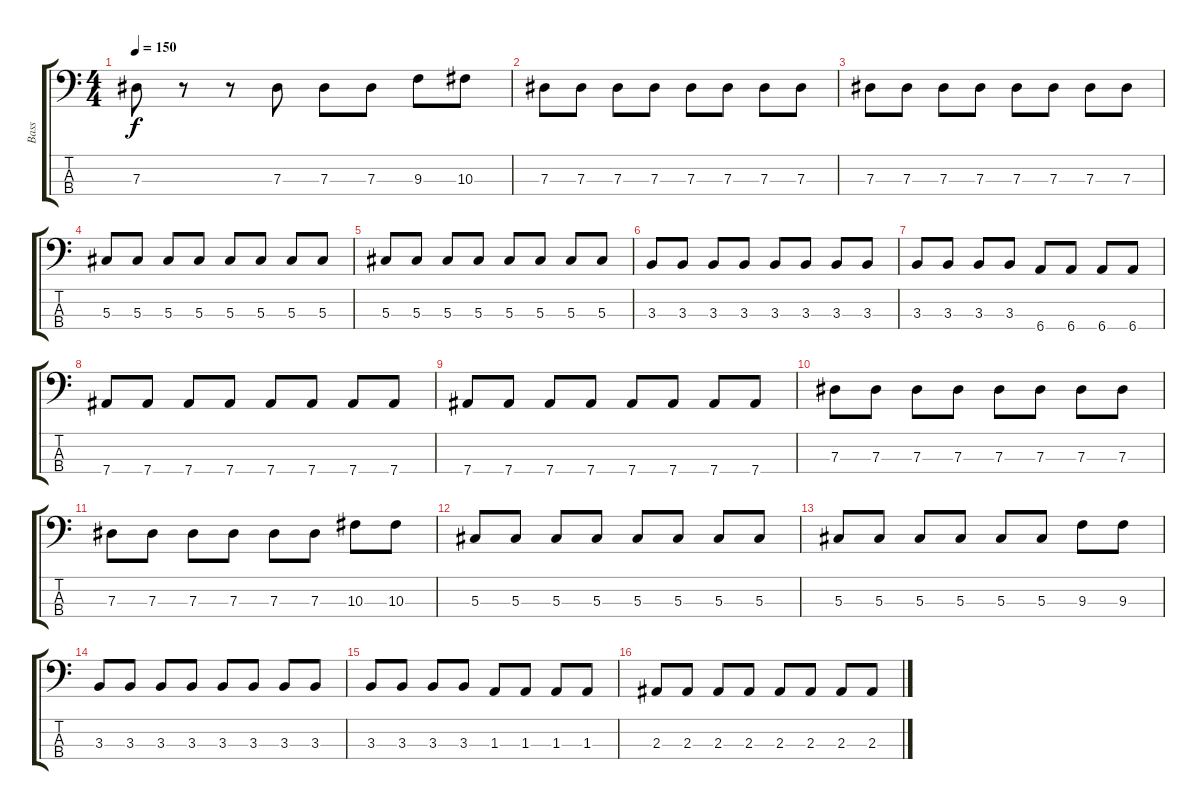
\track ("Bass" "Bass") {instrument electricbassfinger}
\staff {score tabs}
\tuning (Gb2 Db2 Ab1 Eb1) {hide}
\ts (4 4)
\tempo 150
\clef f4
\ks c
7.3.8{dy f} r.8 r.8 7.3.8 7.3.8 7.3.8 9.3.8 10.3.8 |
7.3.8 7.3.8 7.3.8 7.3.8 7.3.8 7.3.8 7.3.8 7.3.8 |
7.3.8 7.3.8 7.3.8 7.3.8 7.3.8 7.3.8 7.3.8 7.3.8 |
5.3.8 5.3.8 5.3.8 5.3.8 5.3.8 5.3.8 5.3.8 5.3.8 |
5.3.8 5.3.8 5.3.8 5.3.8 5.3.8 5.3.8 5.3.8 5.3.8 |
3.3.8 3.3.8 3.3.8 3.3.8 3.3.8 3.3.8 3.3.8 3.3.8 |
3.3.8 3.3.8 3.3.8 3.3.8 6.4.8 6.4.8 6.4.8 6.4.8 |
7.4.8 7.4.8 7.4.8 7.4.8 7.4.8 7.4.8 7.4.8 7.4.8 |
7.4.8 7.4.8 7.4.8 7.4.8 7.4.8 7.4.8 7.4.8 7.4.8 |
7.3.8 7.3.8 7.3.8 7.3.8 7.3.8 7.3.8 7.3.8 7.3.8 |
7.3.8 7.3.8 7.3.8 7.3.8 7.3.8 7.3.8 10.3.8 10.3.8 |
5.3.8 5.3.8 5.3.8 5.3.8 5.3.8 5.3.8 5.3.8 5.3.8 |
5.3.8 5.3.8 5.3.8 5.3.8 5.3.8 5.3.8 9.3.8 9.3.8 |
3.3.8 3.3.8 3.3.8 3.3.8 3.3.8 3.3.8 3.3.8 3.3.8 |
3.3.8 3.3.8 3.3.8 3.3.8 1.3.8 1.3.8 1.3.8 1.3.8 |
2.3.8 2.3.8 2.3.8 2.3.8 2.3.8 2.3.8 2.3.8 2.3.8
